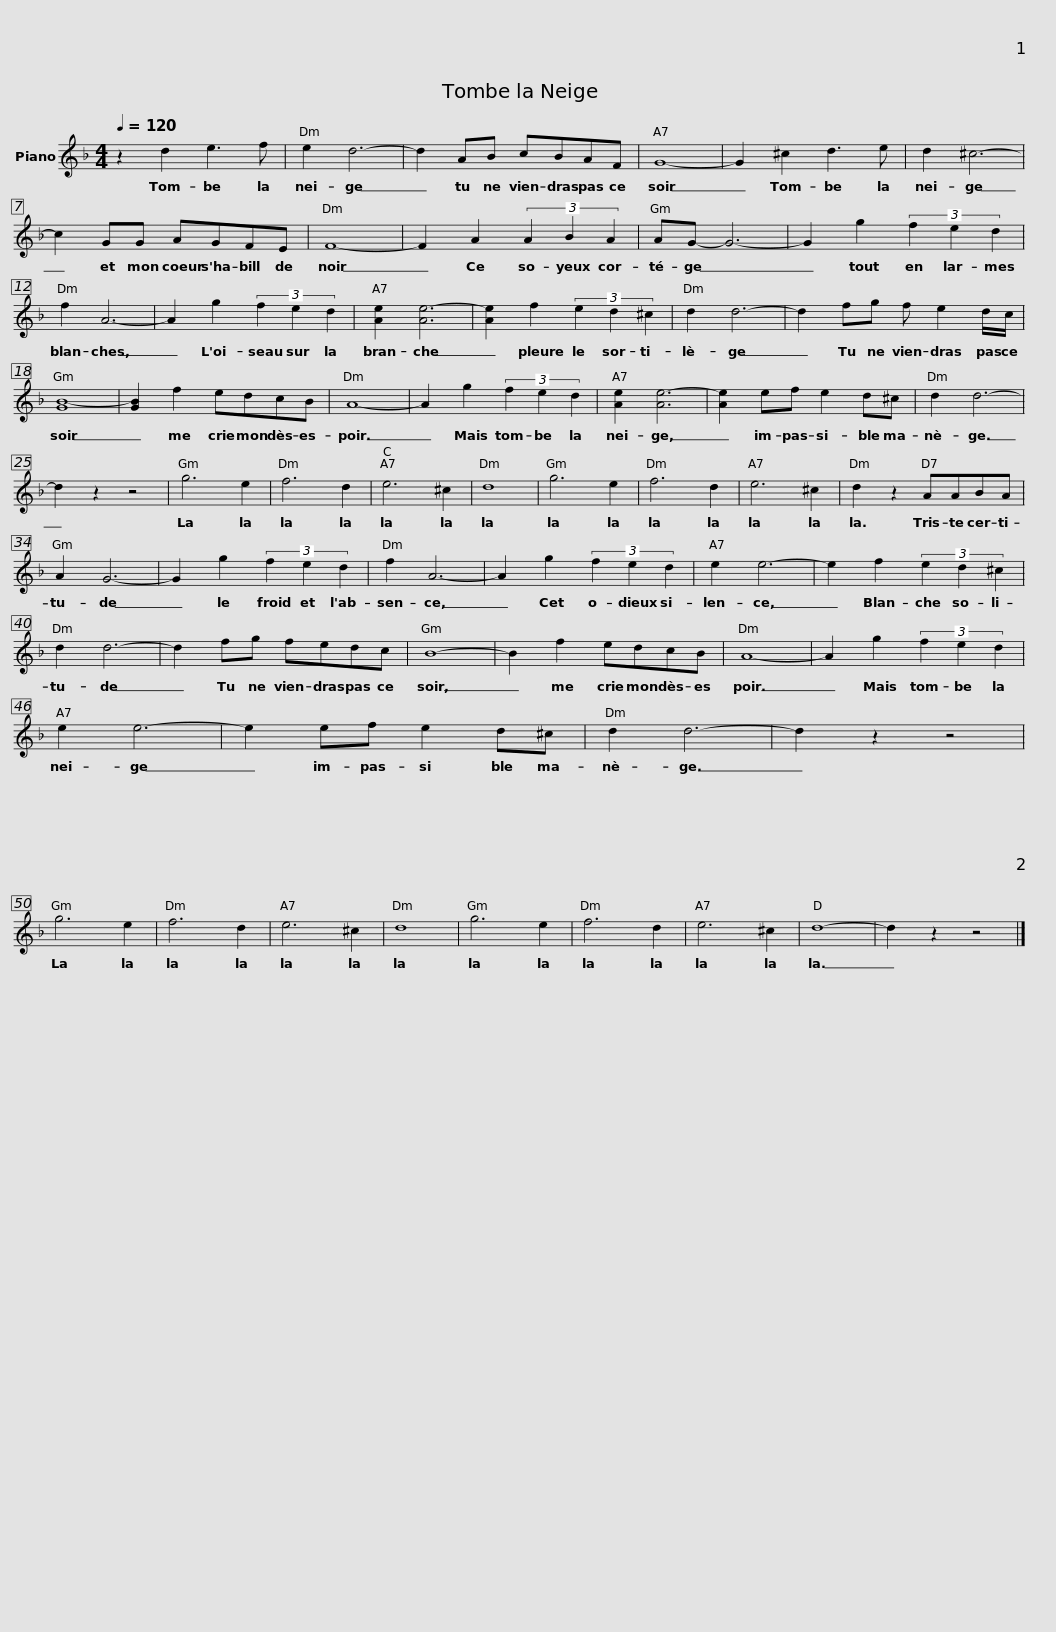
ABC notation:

X:1
L:1/8
Q:1/4=120
M:4/4
I:linebreak $
K:F
V:1 treble
V:1
 z2 d2 e3 f | e2 d6- | d2 AB cBAF | G8- | G2 ^c2 d3 e | %5
 d2 ^c6- | c2 GG AGFE | F8- | F2 A2 (3A2 B2 A2 |$ AG- G6- | %10
 G2 g2 (3f2 e2 d2 | f2 A6- | A2 g2 (3f2 e2 d2 | [Ae]2 [Ae-]6 | [Ae]2 f2 (3e2 d2 ^c2 | %15
 d2 d6- | d2 fg f e2 d/c/ | [GB-]8 |$ [GB]2 f2 edcB | A8- | %20
 A2 g2 (3f2 e2 d2 | [Ae]2 [Ae-]6 | [Ae]2 ef e2 d^c | d2 d6- | d2 z2 z4 | %25
 g6 e2 | f6 d2 | e6 ^c2 | d8 | g6 e2 | %30
 f6 d2 |$ e6 ^c2 | d2 z2 AABA | A2 G6- | G2 g2 (3f2 e2 d2 | %35
 f2 A6- | A2 g2 (3f2 e2 d2 | e2 e6- | e2 f2 (3e2 d2 ^c2 | d2 d6- |$ %40
 d2 fg fedc | B8- | B2 f2 edcB | A8- | A2 g2 (3f2 e2 d2 | %45
 e2 e6- | e2 ef e2 d^c | d2 d6- | d2 z2 z4 | g6 e2 | %50
 f6 d2 | e6 ^c2 | d8 |$ g6 e2 | f6 d2 | %55
 e6 ^c2 | d8- | d2 z2 z4 |] %58
